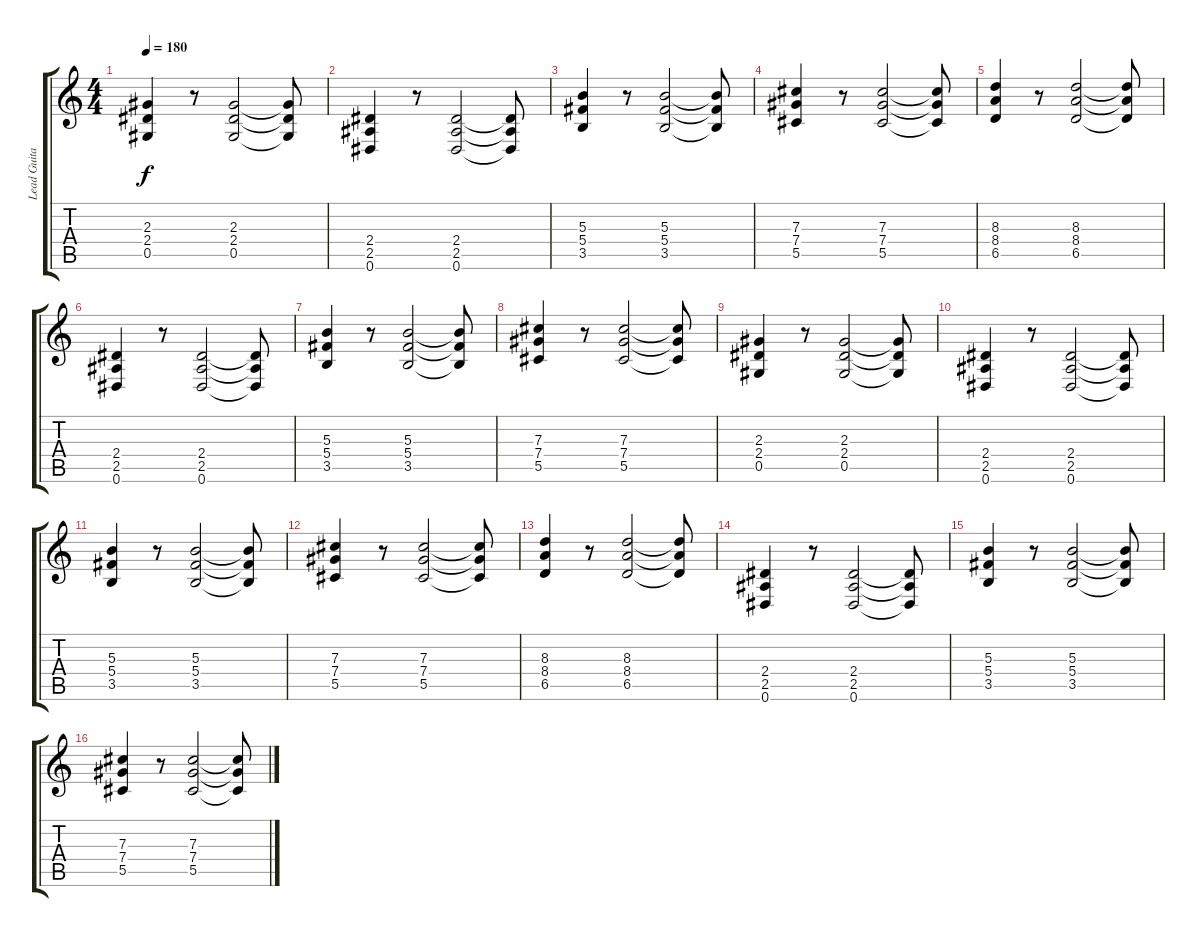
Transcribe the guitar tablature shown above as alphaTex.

\track ("Lead Guitar (Martin Sweet)" "Lead Guita") {instrument distortionguitar}
\staff {score tabs}
\tuning (Eb4 Bb3 Gb3 Db3 Ab2 Eb2) {hide}
\ts (4 4)
\tempo 180
\clef g2
\ks c
(2.3 2.4 0.5).4{dy f} r.8 (2.3 2.4 0.5).2 (2.3{t} 2.4{t} 0.5{t}).8 |
(2.4 2.5 0.6).4 r.8 (2.4 2.5 0.6).2 (2.4{t} 2.5{t} 0.6{t}).8 |
(5.3 5.4 3.5).4 r.8 (5.3 5.4 3.5).2 (5.3{t} 5.4{t} 3.5{t}).8 |
(7.3 7.4 5.5).4 r.8 (7.3 7.4 5.5).2 (7.3{t} 7.4{t} 5.5{t}).8 |
(8.3 8.4 6.5).4 r.8 (8.3 8.4 6.5).2 (8.3{t} 8.4{t} 6.5{t}).8 |
(2.4 2.5 0.6).4 r.8 (2.4 2.5 0.6).2 (2.4{t} 2.5{t} 0.6{t}).8 |
(5.3 5.4 3.5).4 r.8 (5.3 5.4 3.5).2 (5.3{t} 5.4{t} 3.5{t}).8 |
(7.3 7.4 5.5).4 r.8 (7.3 7.4 5.5).2 (7.3{t} 7.4{t} 5.5{t}).8 |
(2.3 2.4 0.5).4 r.8 (2.3 2.4 0.5).2 (2.3{t} 2.4{t} 0.5{t}).8 |
(2.4 2.5 0.6).4 r.8 (2.4 2.5 0.6).2 (2.4{t} 2.5{t} 0.6{t}).8 |
(5.3 5.4 3.5).4 r.8 (5.3 5.4 3.5).2 (5.3{t} 5.4{t} 3.5{t}).8 |
(7.3 7.4 5.5).4 r.8 (7.3 7.4 5.5).2 (7.3{t} 7.4{t} 5.5{t}).8 |
(8.3 8.4 6.5).4 r.8 (8.3 8.4 6.5).2 (8.3{t} 8.4{t} 6.5{t}).8 |
(2.4 2.5 0.6).4 r.8 (2.4 2.5 0.6).2 (2.4{t} 2.5{t} 0.6{t}).8 |
(5.3 5.4 3.5).4 r.8 (5.3 5.4 3.5).2 (5.3{t} 5.4{t} 3.5{t}).8 |
(7.3 7.4 5.5).4 r.8 (7.3 7.4 5.5).2 (7.3{t} 7.4{t} 5.5{t}).8
